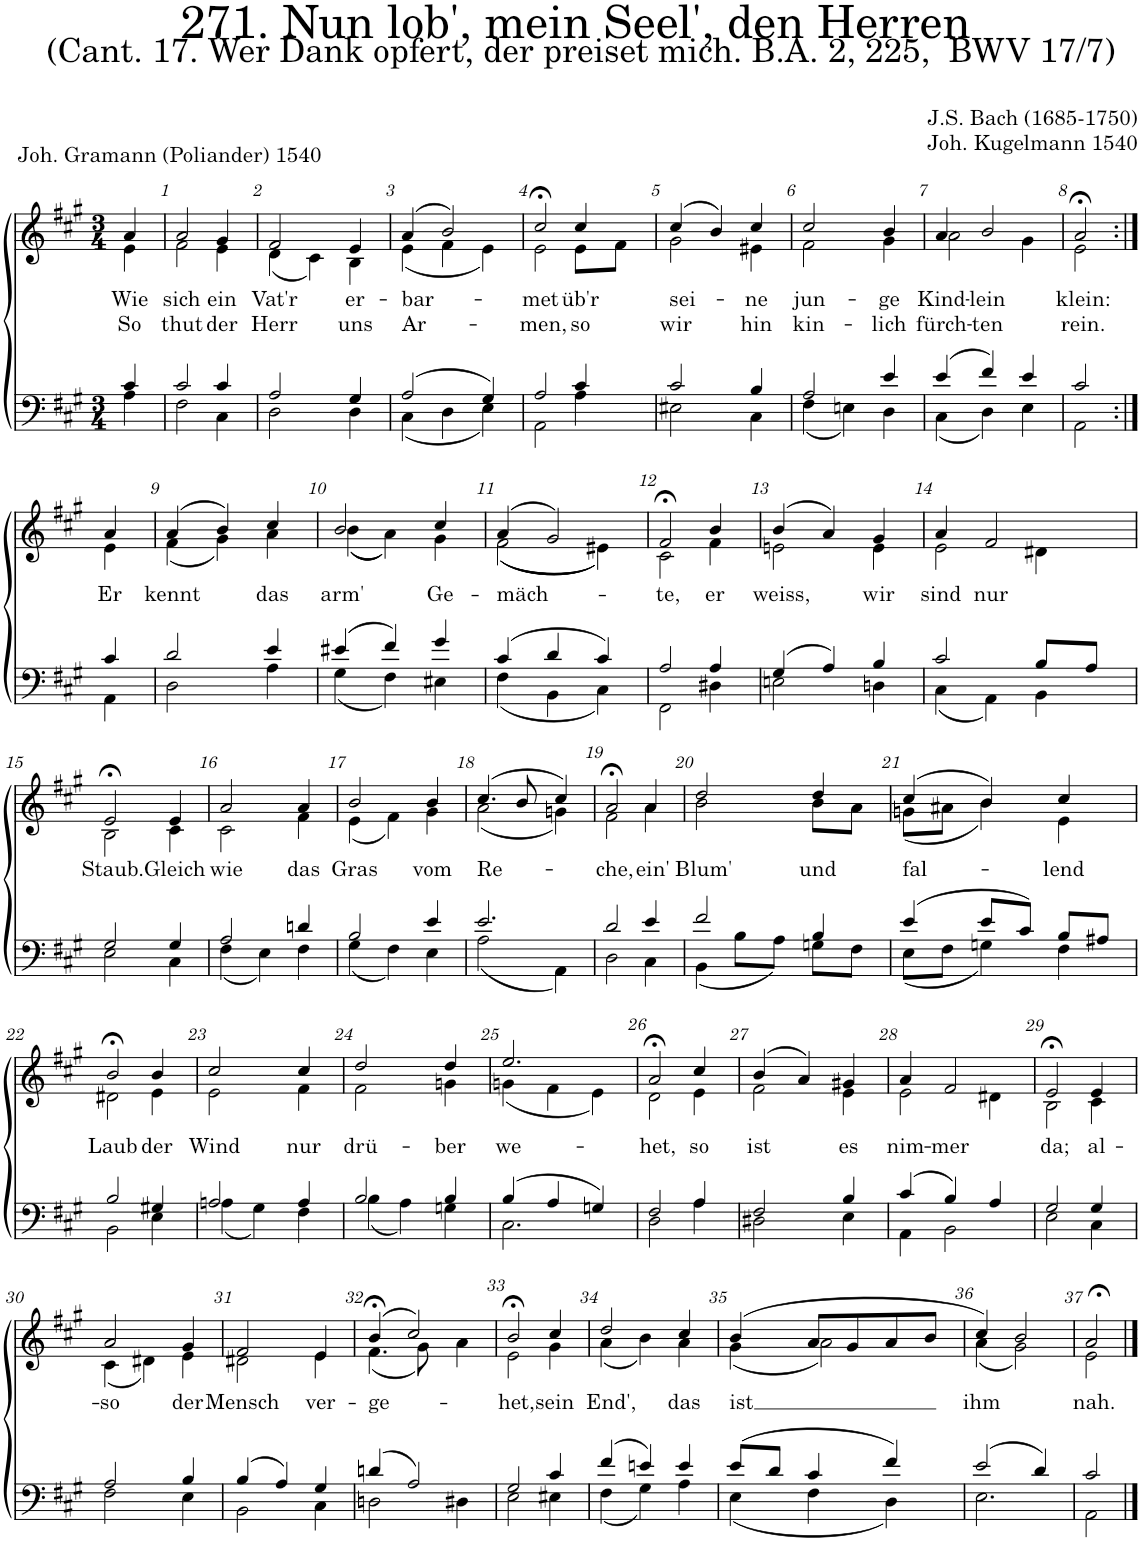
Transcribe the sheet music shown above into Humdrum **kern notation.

**kern	**kern	**text	**text
*part2	*part1	*part1	*part1
*staff2	*staff1	*staff1	*staff1
*I"Tenor/Bass	*I"Soprano/Alto	*	*
*clefF4	*clefG2	*	*
*k[f#c#g#]	*k[f#c#g#]	*	*
*M3/4	*M3/4	*	*
=	=	=	=
*^	*	*	*
!	!	!	!LO:LY:b	!LO:LY:b
*	*	*^	*	*
4c#/	4A\	4a/	4e\	Wie	So
=1	=1	=1	=1	=1	=1
!	!	!	!	!LO:LY:b	!LO:LY:b
2c#/	2F#\	2a/	2f#\	sich	thut
!	!	!	!	!LO:LY:b	!LO:LY:b
4c#/	4C#\	4g#/	4e\	ein	der
=2	=2	=2	=2	=2	=2
!	!	!	!	!LO:LY:b	!LO:LY:b
2A/	2D\	2f#/	(4d\	Vat'r	Herr
.	.	.	4c#\)	.	.
!	!	!	!	!LO:LY:b	!LO:LY:b
4G#/	4D\	4e/	4B\	er-	uns
=3	=3	=3	=3	=3	=3
!	!	!	!	!LO:LY:b	!LO:LY:b
(2A/	(4C#\	(4a/	(4e\	-bar-	Ar-
.	4D\	2b/)	4f#\	.	.
4G#/)	4E\)	.	4e\)	.	.
=4	=4	=4	=4	=4	=4
!	!	!	!	!LO:LY:b	!LO:LY:b
2A/	2AA\	2cc#;<,/	2e\	-met	-men,
!	!	!	!	!LO:LY:b	!LO:LY:b
4c#/	4A\	4cc#/	8e\L	üb'r	so
.	.	.	8f#\J	.	.
=5	=5	=5	=5	=5	=5
!	!	!	!	!LO:LY:b	!LO:LY:b
2c#/	2E#X\	(4cc#;</	2g#\	sei-	wir
.	.	4b/)	.	.	.
!	!	!	!	!LO:LY:b	!LO:LY:b
4B/	4C#\	4cc#/	4e#X\	-ne	hin
=6	=6	=6	=6	=6	=6
!	!	!	!	!LO:LY:b	!LO:LY:b
2A/	(4F#\	2cc#;</	2f#\	jun-	kin-
.	4En;\)	.	.	.	.
!	!	!	!	!LO:LY:b	!LO:LY:b
4e/	4D\	4b/	4g#\	-ge	-lich
=7	=7	=7	=7	=7	=7
!	!	!	!	!LO:LY:b	!LO:LY:b
(4e/	(4C#\	4a/	2a\	Kind-	fürch-
!	!	!	!	!LO:LY:b	!LO:LY:b
4f#/)	4D\)	2b/	.	lein	-ten
4e/	4E\	.	4g#\	.	.
=8	=8	=8	=8	=8	=8
!	!	!	!	!LO:LY:b	!LO:LY:b
2c#/	2AA\	2a;<,/	2e\	klein:	rein.
!!LO:LB:g=z	!!
=8X1:|!	=8X1:|!	=8X1:|!	=8X1:|!	=8X1:|!	=8X1:|!
!	!	!	!	!LO:LY:b	!
4c#/	4AA\	4a/	4e\	Er	.
=9	=9	=9	=9	=9	=9
!	!	!	!	!LO:LY:b	!
2d/	2D\	(4a/	(4f#\	kennt	.
.	.	4b/)	4g#\)	.	.
!	!	!	!	!LO:LY:b	!
4e/	4A\	4cc#/	4a\	das	.
=10	=10	=10	=10	=10	=10
!	!	!	!	!LO:LY:b	!
(4e#X/	(4G#\	2b/	((4b\	arm'	.
4f#/)	4F#\)	.	4a\))	.	.
!	!	!	!	!LO:LY:b	!
4g#/	4E#X\	4cc#/	4g#\	Ge-	.
=11	=11	=11	=11	=11	=11
!	!	!	!	!LO:LY:b	!
(4c#/	(4F#\	(4a/	((2f#\	-mäch-	.
4d/	4BB\	2g#/)	.	.	.
4c#/)	4C#\)	.	4e#X\))	.	.
=12	=12	=12	=12	=12	=12
!	!	!	!	!LO:LY:b	!
2A/	2FF#\	2f#;<,/	2c#\	-te,	.
!	!	!	!	!LO:LY:b	!
4A/	4D#X\	4b/	4f#\	er	.
=13	=13	=13	=13	=13	=13
!	!	!	!	!LO:LY:b	!
(4G#/	2En\	(4b/	2en\	weiss,	.
4A/)	.	4a/)	.	.	.
!	!	!	!	!LO:LY:b	!
4B/	4Dn\	4g#/	4e\	wir	.
=14	=14	=14	=14	=14	=14
!	!	!	!	!LO:LY:b	!
2c#/	(4C#\	4a/	2e\	sind	.
!	!	!	!	!LO:LY:b	!
.	4AA\)	2f#/	.	nur	.
8B/L	4BB\	.	4d#X\	.	.
8A/J	.	.	.	.	.
!!LO:LB:g=z	!!
=15	=15	=15	=15	=15	=15
!	!	!	!	!LO:LY:b	!
2G#/	2E\	2e;<,/	2B\	Staub.	.
!	!	!	!	!LO:LY:b	!
4G#/	4C#\	4e/	4c#\	Gleich	.
=16	=16	=16	=16	=16	=16
!	!	!	!	!LO:LY:b	!
2A/	(4F#\	2a/	2c#\	wie	.
.	4E\)	.	.	.	.
!	!	!	!	!LO:LY:b	!
4dn/	4F#\	4a/	4f#\	das	.
=17	=17	=17	=17	=17	=17
!	!	!	!	!LO:LY:b	!
2B/	(4G#\	2b/	(4e\	Gras	.
.	4F#\)	.	4f#\)	.	.
!	!	!	!	!LO:LY:b	!
4e/	4E\	4b/	4g#\	vom	.
=18	=18	=18	=18	=18	=18
!	!	!	!	!LO:LY:b	!
2.e/	(2A\	(4.cc#/	(2a\	Re-	.
.	.	8b/	.	.	.
.	4AA\)	4cc#/)	4gn\)	.	.
=19	=19	=19	=19	=19	=19
!	!	!	!	!LO:LY:b	!
2d/	2D\	2a;<,/	2f#\	-che,	.
!	!	!	!	!LO:LY:b	!
4e/	4C#\	4a/	4a\	ein'	.
=20	=20	=20	=20	=20	=20
!	!	!	!	!LO:LY:b	!
2f#/	(4BB\	2dd/	2b\	Blum'	.
.	8B\L	.	.	.	.
.	8A\J)	.	.	.	.
!	!	!	!	!LO:LY:b	!
4B/	8Gn\L	4dd/	8b\L	und	.
.	8F#\J	.	8a\J	.	.
=21	=21	=21	=21	=21	=21
!	!	!	!	!LO:LY:b	!
(4e/	(8E\L	(4cc#/	(8gn\L	fal-	.
.	8F#\J	.	8a#X\J	.	.
8e/L	4Gn\)	4b/)	4b\)	.	.
8c#/J)	.	.	.	.	.
!	!	!	!	!LO:LY:b	!
8B/L	4F#\	4cc#/	4e\	-lend	.
8A#X/J	.	.	.	.	.
!!LO:LB:g=z	!!
=22	=22	=22	=22	=22	=22
!	!	!	!	!LO:LY:b	!
2B/	2BB\	2b;<,/	2d#X\	Laub	.
!	!	!	!	!LO:LY:b	!
4G#X/	4E\	4b/	4e\	der	.
=23	=23	=23	=23	=23	=23
!	!	!	!	!LO:LY:b	!
2An/	(4A\	2cc#/	2e\	Wind	.
.	4G#\)	.	.	.	.
!	!	!	!	!LO:LY:b	!
4A/	4F#\	4cc#/	4f#\	nur	.
=24	=24	=24	=24	=24	=24
!	!	!	!	!LO:LY:b	!
2B/	(4B\	2dd/	2f#\	drü-	.
.	4A\)	.	.	.	.
!	!	!	!	!LO:LY:b	!
4B/	4Gn\	4dd/	4gn\	-ber	.
=25	=25	=25	=25	=25	=25
!	!	!	!	!LO:LY:b	!
(4B/	2.C#\	2.ee/	(4gn\	we-	.
4A/	.	.	4f#\	.	.
4Gn/)	.	.	4e\)	.	.
=26	=26	=26	=26	=26	=26
!	!	!	!	!LO:LY:b	!
2F#/	2D\	2a;<,/	2d\	-het,	.
!	!	!	!	!LO:LY:b	!
4A/	4A\	4cc#/	4e\	so	.
=27	=27	=27	=27	=27	=27
!	!	!	!	!LO:LY:b	!
2F#/	2D#X\	(4b/	2f#\	ist	.
.	.	4a/)	.	.	.
!	!	!	!	!LO:LY:b	!
4B/	4E\	4g#X/	4e\	es	.
=28	=28	=28	=28	=28	=28
!	!	!	!	!LO:LY:b	!
(4c#/	4AA\	4a/	2e\	nim-	.
!	!	!	!	!LO:LY:b	!
4B/)	2BB\	2f#/	.	-mer	.
4A/	.	.	4d#X\	.	.
=29	=29	=29	=29	=29	=29
!	!	!	!	!LO:LY:b	!
2G#/	2E\	2e;<,/	2B\	da;	.
!	!	!	!	!LO:LY:b	!
4G#/	4C#\	4e/	4c#\	al-	.
!!LO:LB:g=z	!!
=30	=30	=30	=30	=30	=30
!	!	!	!	!LO:LY:b	!
2A/	2F#\	2a/	(4c#\	-so	.
.	.	.	4d#X\)	.	.
!	!	!	!	!LO:LY:b	!
4B/	4E\	4g#/	4e\	der	.
=31	=31	=31	=31	=31	=31
!	!	!	!	!LO:LY:b	!
(4B/	2BB\	2f#/	2d#X\	Mensch	.
4A/)	.	.	.	.	.
!	!	!	!	!LO:LY:b	!
4G#/	4C#\	4e/	4e\	ver-	.
=32	=32	=32	=32	=32	=32
!	!	!	!	!LO:LY:b	!
(4dn/	2Dn\	(4b;</	(4.f#\	-ge-	.
2A/)	.	2cc#/)	.	.	.
.	.	.	8g#\)	.	.
.	4D#X\	.	4a\	.	.
=33	=33	=33	=33	=33	=33
!	!	!	!	!LO:LY:b	!
2G#/	2E\	2b;<,/	2e\	-het,	.
!	!	!	!	!LO:LY:b	!
4c#/	4E#X\	4cc#/	4g#\	sein	.
=34	=34	=34	=34	=34	=34
!	!	!	!	!LO:LY:b	!
(4f#/	(4F#\	2dd/	(4a\	End',	.
4en/)	4G#\)	.	4b\)	.	.
!	!	!	!	!LO:LY:b	!
4e/	4A\	4cc#/	4a\	das	.
=35	=35	=35	=35	=35	=35
!	!	!	!	!LO:LY:b	!
(8e/L	(4E\	(4b/	(4g#\	ist	.
8d/J	.	.	.	.	.
4c#/	4F#\	8a/L	2a\)	.	.
.	.	8g#/	.	.	.
4f#/)	4D\)	8a/	.	.	.
.	.	8b/J	.	.	.
=36	=36	=36	=36	=36	=36
!	!	!	!	!LO:LY:b	!
(2e/	2.E\	4cc#;</)	(4a\	ihm	.
.	.	2b/	2g#\)	.	.
4d/)	.	.	.	.	.
=37	=37	=37	=37	=37	=37
!	!	!	!	!LO:LY:b	!
2c#/	2AA\	2a;</	2e\	nah.	.
*v	*v	*	*	*	*
*	*v	*v	*	*
==	==	==	==
*-	*-	*-	*-
